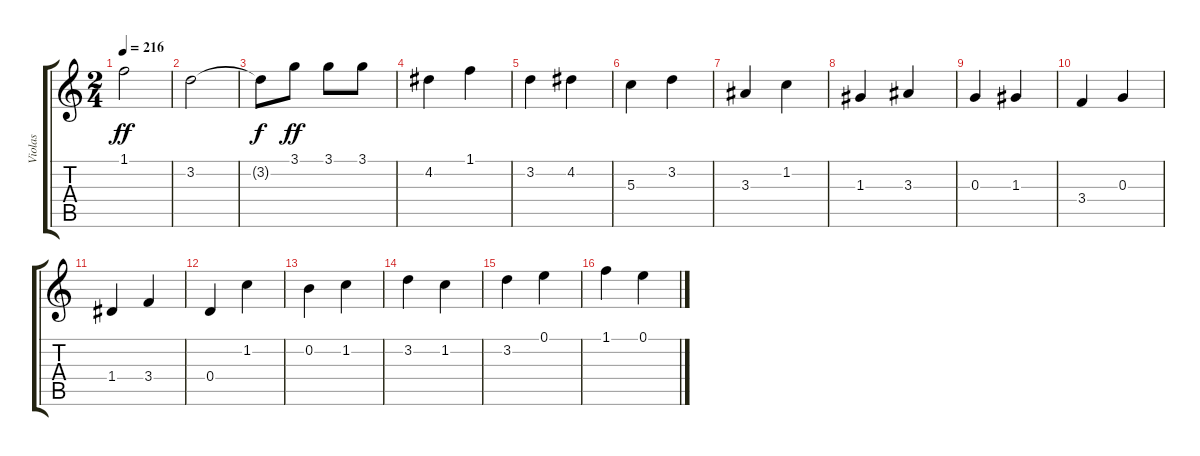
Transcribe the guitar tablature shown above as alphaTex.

\track ("Violas" "Violas") {instrument contrabass}
\staff {score tabs}
\tuning (E4 B3 G3 D3 A2 E2) {hide}
\ts (2 4)
\tempo 216
\clef g2
\ks c
1.1.2{dy ff} |
3.2.2 |
3.2{t}.8{dy f} 3.1.8{dy ff} 3.1.8 3.1.8 |
4.2.4 1.1.4 |
3.2.4 4.2.4 |
5.3.4 3.2.4 |
3.3.4 1.2.4 |
1.3.4 3.3.4 |
0.3.4 1.3.4 |
3.4.4 0.3.4 |
1.4.4 3.4.4 |
0.4.4 1.2.4 |
0.2.4 1.2.4 |
3.2.4 1.2.4 |
3.2.4 0.1.4 |
1.1.4 0.1.4
